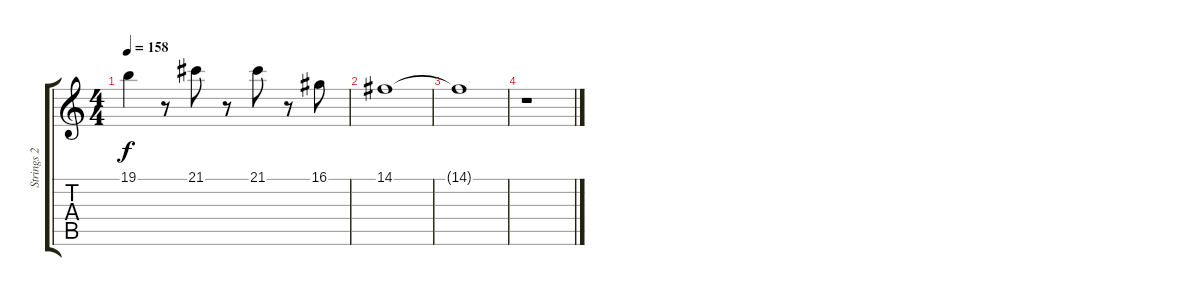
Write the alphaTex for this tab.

\track ("Strings 2" "Strings 2") {instrument stringensemble1}
\staff {score tabs}
\tuning (E4 B3 G3 D3 A2 E2) {hide}
\ts (4 4)
\tempo 158
\clef g2
\ks c
19.1{t}.4{dy f} r.8 21.1.8 r.8 21.1.8 r.8 16.1.8 |
14.1.1 |
14.1{t}.1 |
r.1
